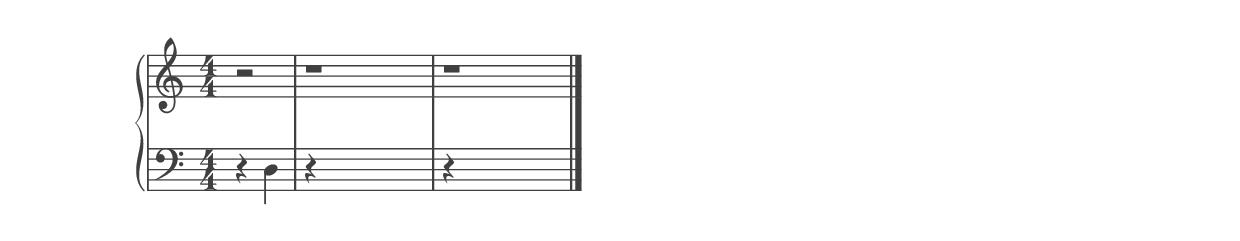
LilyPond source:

%% ----------------------------------------------------------------------------
%% Generated on: 2019 January 05
%% Note Name: D3
%% Octave: 3
%% Clef: bass
%% Filename: 058-30-3-bass-D3
%% ----------------------------------------------------------------------------

\version "2.19.82"

\include "../piano_note_colors.ly"

\header {
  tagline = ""
}

upper = {
  \clef treble
  \numericTimeSignature
  % treble note
  r2
  % treble octave (hidden)
  r1
  % treble octave (hidden) repeat
  \unHideNotes
  r1
  \bar "|."
}

lower = {
  \clef bass
  \numericTimeSignature
  % bass note in color
  r4 d4
  % bass octave (hidden)
  r4 \hideNotes d,4 d4 d'4
  % bass octave (hidden) repeat
  \unHideNotes
  r4 \hideNotes d,4 d4 d'4
}

\score {
  \new PianoStaff <<
    \context Score
    \applyContext #(override-color-for-all-grobs default-black)
    \time 4/4
    \partial 2
    \new Staff = upper { \upper }
    \new Staff = lower { \lower }
  >>
  \layout { }
  \midi { }
}